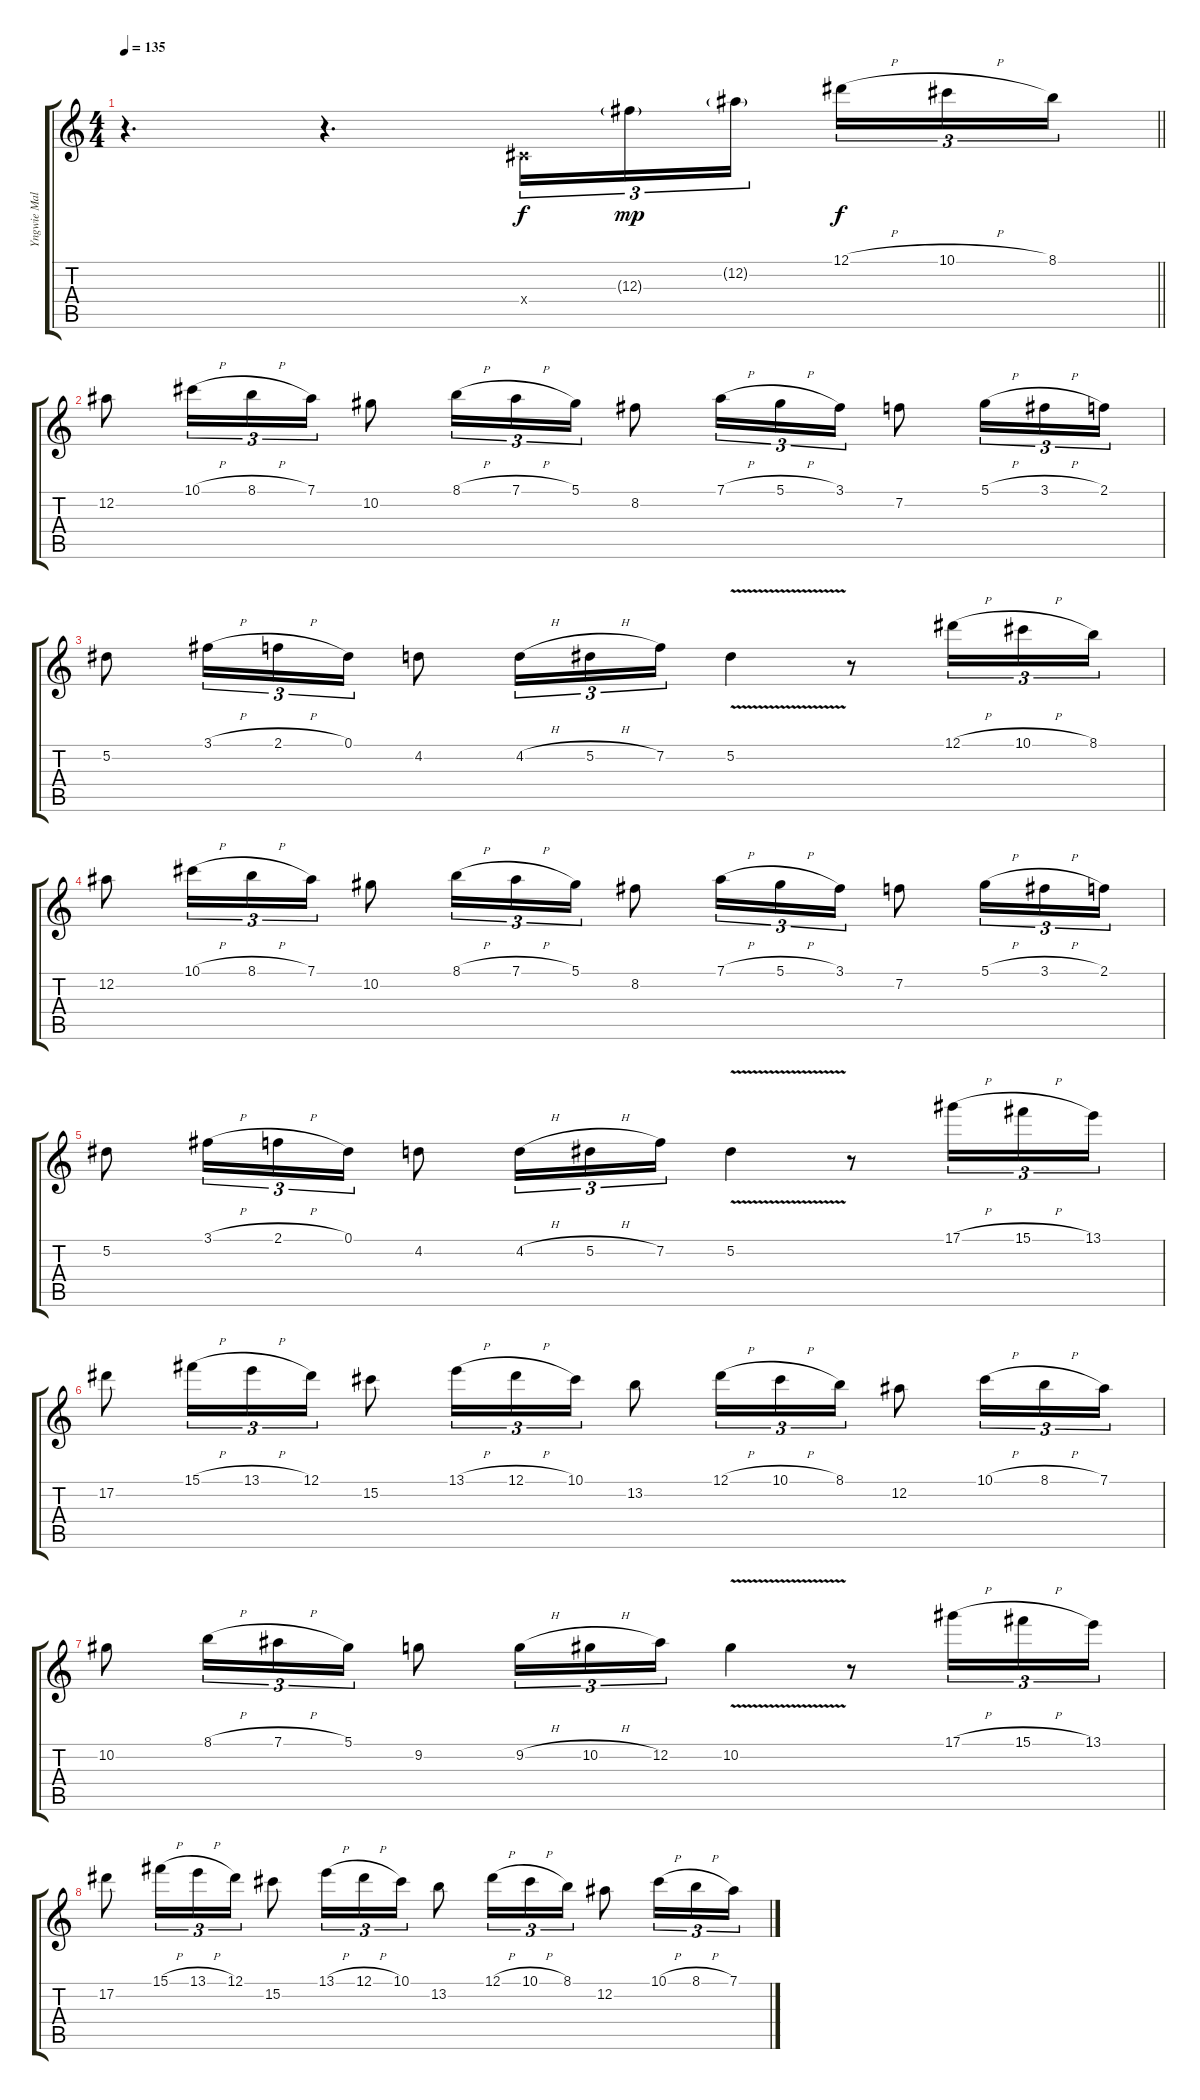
\track ("Yngwie Malmsteen" "Yngwie Mal") {instrument overdrivenguitar}
\staff {score tabs}
\tuning (Eb4 Bb3 Gb3 Db3 Ab2 Eb2) {hide}
\ts (4 4)
\tempo 135
\clef g2
\barLineRight lightlight
\ks c
r.4{d dy f instrument overdrivenguitar} r.4{d} 0.4{x}.16{tu (3 2)} 12.3{g}.16{tu (3 2) dy mp} 12.2{g}.16{tu (3 2) beam splitsecondary} 12.1{h}.16{tu (3 2) dy f} 10.1{h}.16{tu (3 2)} 8.1.16{tu (3 2)} |
\section ("" "")
12.2.8 10.1{h}.16{tu (3 2)} 8.1{h}.16{tu (3 2)} 7.1.16{tu (3 2)} 10.2.8 8.1{h}.16{tu (3 2)} 7.1{h}.16{tu (3 2)} 5.1.16{tu (3 2)} 8.2.8 7.1{h}.16{tu (3 2)} 5.1{h}.16{tu (3 2)} 3.1.16{tu (3 2)} 7.2.8 5.1{h}.16{tu (3 2)} 3.1{h}.16{tu (3 2)} 2.1.16{tu (3 2)} |
5.2.8 3.1{h}.16{tu (3 2)} 2.1{h}.16{tu (3 2)} 0.1.16{tu (3 2)} 4.2.8 4.2{h}.16{tu (3 2)} 5.2{h}.16{tu (3 2)} 7.2.16{tu (3 2)} 5.2{v}.4 r.8 12.1{h}.16{tu (3 2)} 10.1{h}.16{tu (3 2)} 8.1.16{tu (3 2)} |
12.2.8 10.1{h}.16{tu (3 2)} 8.1{h}.16{tu (3 2)} 7.1.16{tu (3 2)} 10.2.8 8.1{h}.16{tu (3 2)} 7.1{h}.16{tu (3 2)} 5.1.16{tu (3 2)} 8.2.8 7.1{h}.16{tu (3 2)} 5.1{h}.16{tu (3 2)} 3.1.16{tu (3 2)} 7.2.8 5.1{h}.16{tu (3 2)} 3.1{h}.16{tu (3 2)} 2.1.16{tu (3 2)} |
5.2.8 3.1{h}.16{tu (3 2)} 2.1{h}.16{tu (3 2)} 0.1.16{tu (3 2)} 4.2.8 4.2{h}.16{tu (3 2)} 5.2{h}.16{tu (3 2)} 7.2.16{tu (3 2)} 5.2{v}.4 r.8 17.1{h}.16{tu (3 2)} 15.1{h}.16{tu (3 2)} 13.1.16{tu (3 2)} |
17.2.8 15.1{h}.16{tu (3 2)} 13.1{h}.16{tu (3 2)} 12.1.16{tu (3 2)} 15.2.8 13.1{h}.16{tu (3 2)} 12.1{h}.16{tu (3 2)} 10.1.16{tu (3 2)} 13.2.8 12.1{h}.16{tu (3 2)} 10.1{h}.16{tu (3 2)} 8.1.16{tu (3 2)} 12.2.8 10.1{h}.16{tu (3 2)} 8.1{h}.16{tu (3 2)} 7.1.16{tu (3 2)} |
10.2.8 8.1{h}.16{tu (3 2)} 7.1{h}.16{tu (3 2)} 5.1.16{tu (3 2)} 9.2.8 9.2{h}.16{tu (3 2)} 10.2{h}.16{tu (3 2)} 12.2.16{tu (3 2)} 10.2{v}.4 r.8 17.1{h}.16{tu (3 2)} 15.1{h}.16{tu (3 2)} 13.1.16{tu (3 2)} |
17.2.8 15.1{h}.16{tu (3 2)} 13.1{h}.16{tu (3 2)} 12.1.16{tu (3 2)} 15.2.8 13.1{h}.16{tu (3 2)} 12.1{h}.16{tu (3 2)} 10.1.16{tu (3 2)} 13.2.8 12.1{h}.16{tu (3 2)} 10.1{h}.16{tu (3 2)} 8.1.16{tu (3 2)} 12.2.8 10.1{h}.16{tu (3 2)} 8.1{h}.16{tu (3 2)} 7.1.16{tu (3 2)}
